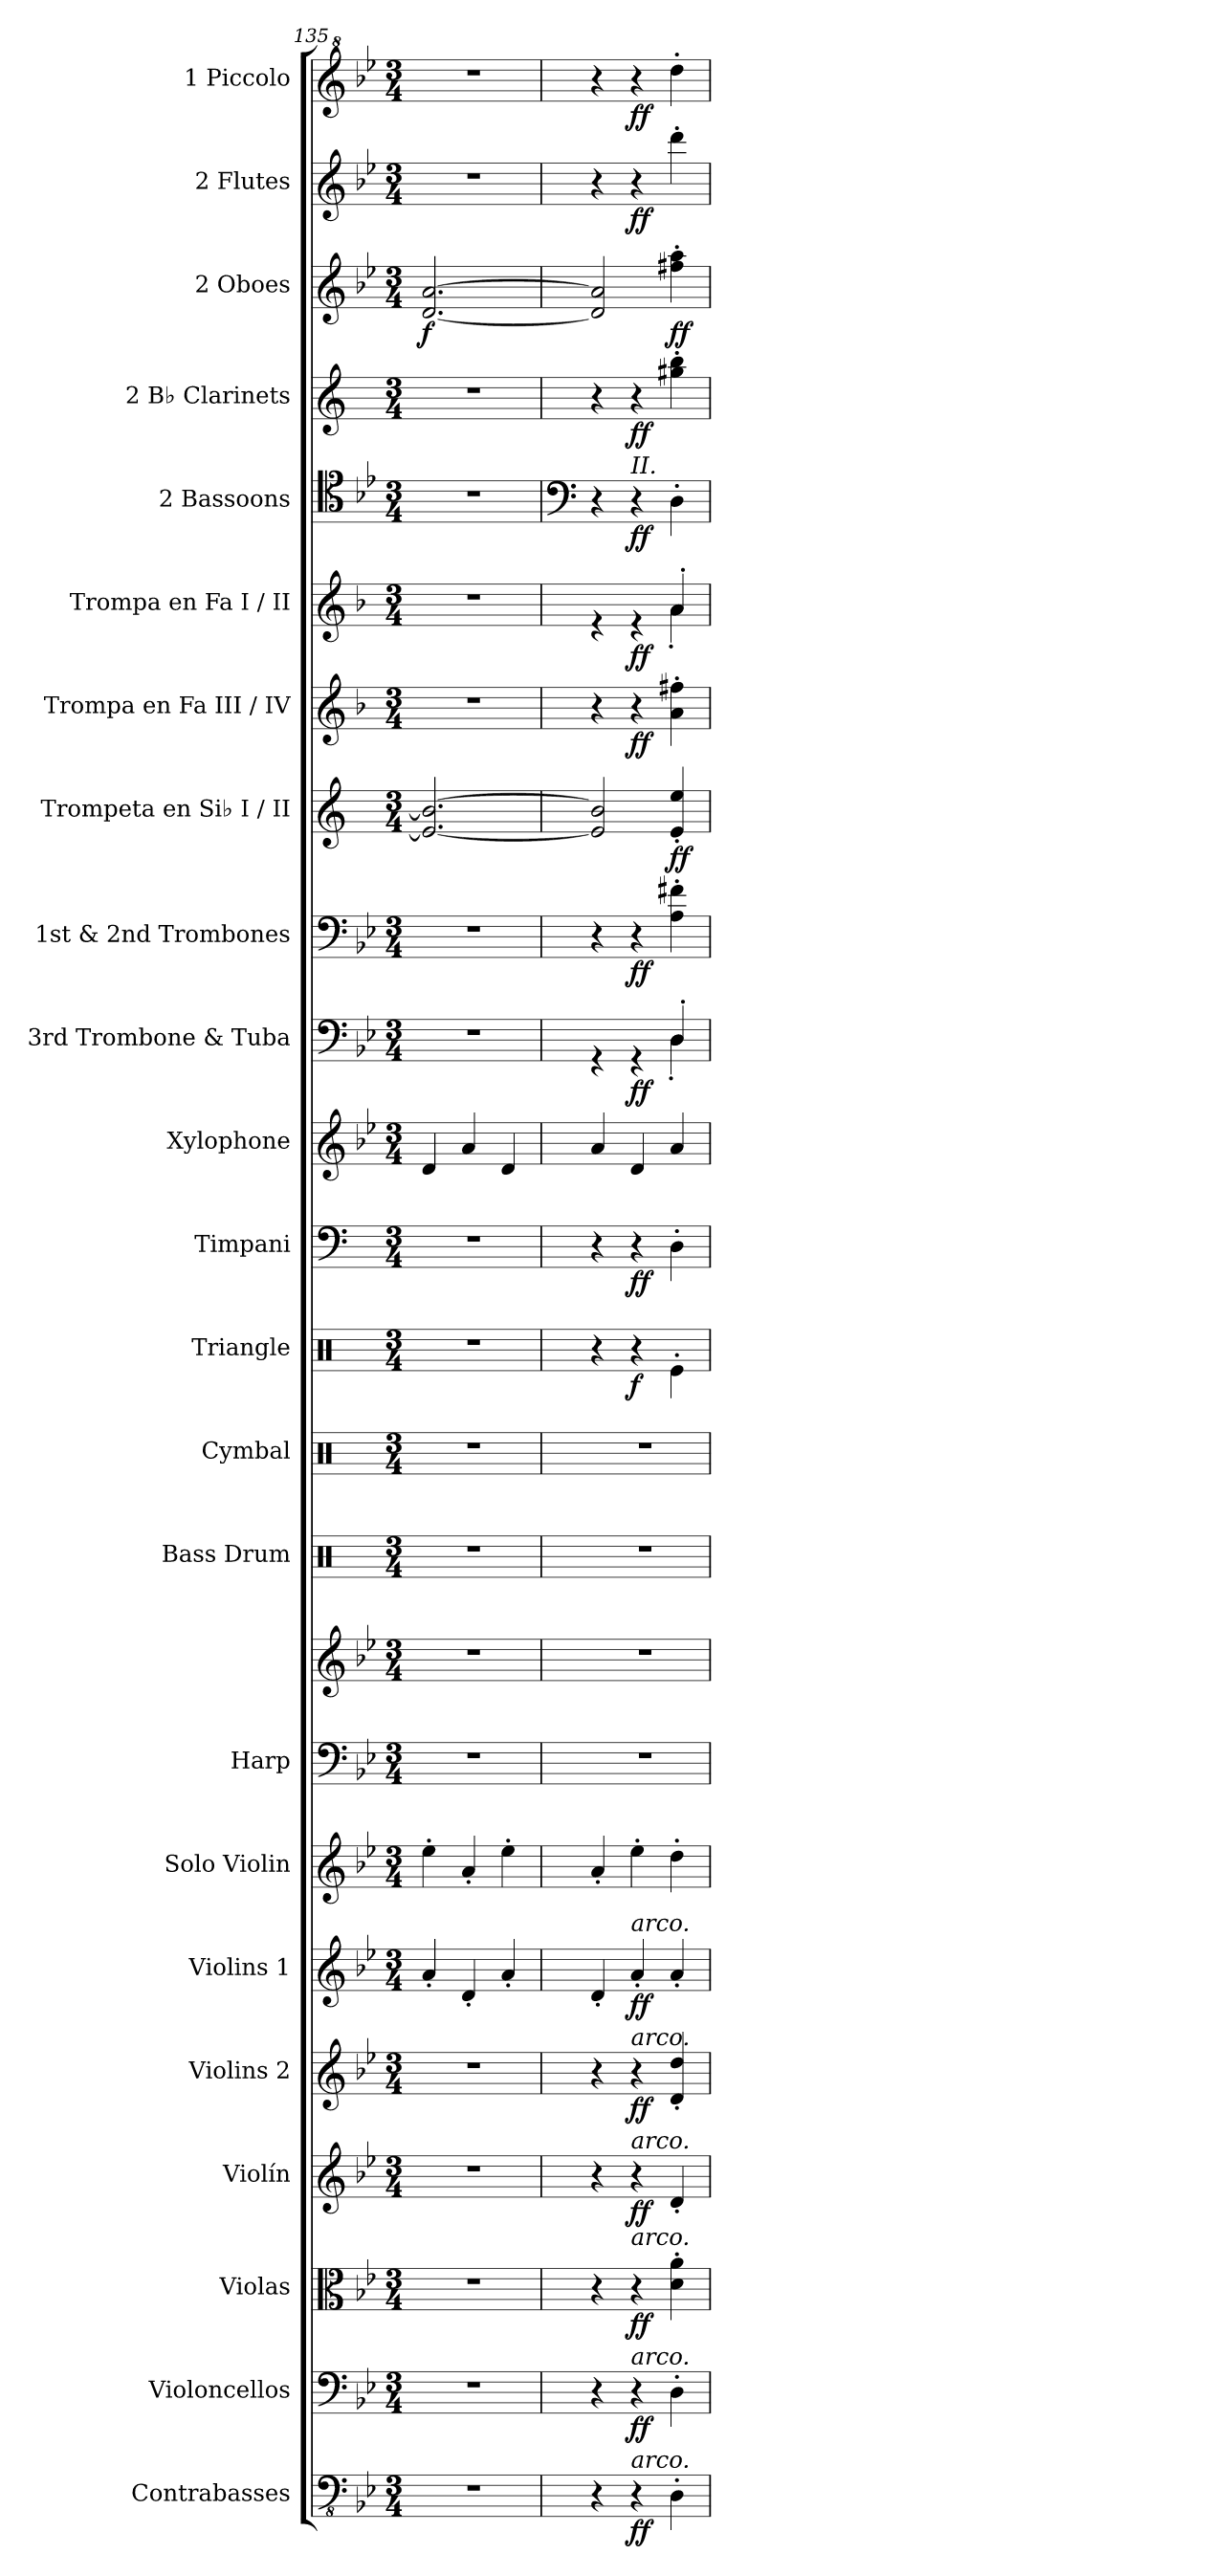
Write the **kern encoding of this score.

**kern	**dynam	**kern	**dynam	**kern	**dynam	**kern	**dynam	**kern	**dynam	**kern	**dynam	**kern	**kern	**kern	**kern	**kern	**kern	**dynam	**kern	**dynam	**kern	**kern	**dynam	**kern	**dynam	**kern	**dynam	**kern	**dynam	**kern	**dynam	**kern	**dynam	**kern	**dynam	**kern	**dynam	**kern	**dynam	**kern	**dynam
*part23	*part23	*part22	*part22	*part21	*part21	*part20	*part20	*part19	*part19	*part18	*part18	*part17	*part16	*part16	*part15	*part14	*part13	*part13	*part12	*part12	*part11	*part10	*part10	*part9	*part9	*part8	*part8	*part7	*part7	*part6	*part6	*part5	*part5	*part4	*part4	*part3	*part3	*part2	*part2	*part1	*part1
*staff24	*staff24	*staff23	*staff23	*staff22	*staff22	*staff21	*staff21	*staff20	*staff20	*staff19	*staff19	*staff18	*staff17	*staff16	*staff15	*staff14	*staff13	*staff13	*staff12	*staff12	*staff11	*staff10	*staff10	*staff9	*staff9	*staff8	*staff8	*staff7	*staff7	*staff6	*staff6	*staff5	*staff5	*staff4	*staff4	*staff3	*staff3	*staff2	*staff2	*staff1	*staff1
*I"Contrabasses	*	*I"Violoncellos	*	*I"Violas	*	*I"Violín	*	*I"Violins 2	*	*I"Violins 1	*	*I"Solo Violin	*I"Harp	*	*I"Bass Drum	*I"Cymbal	*I"Triangle	*	*I"Timpani	*	*I"Xylophone	*I"3rd Trombone     &amp; Tuba	*	*I"1st &amp; 2nd Trombones	*	*I"Trompeta en Si♭  I / II	*	*I"Trompa en Fa   III / IV	*	*I"Trompa en Fa I / II	*	*I"2 Bassoons	*	*I"2 B♭ Clarinets	*	*I"2 Oboes	*	*I"2 Flutes	*	*I"1 Piccolo	*
*I'Cbs.	*	*I'Vlcs.	*	*I'Vlas.	*	*I'Vln.	*	*I'Vlns. 2	*	*I'Vlns. 1	*	*I'S. Vln.	*I'Hrp.	*	*I'B. Dr.	*I'Cym.	*I'Trgl.	*	*I'Timp.	*	*I'Xyl.	*I'3rd Trb. &amp; Tba.	*	*I'1st &amp; 2nd    Trbs.	*	*I'Tpt. Si♭  I / II	*	*I'Trmp. Fa   III / IV	*	*I'Trmp. Fa I / II	*	*I'2 Bsns.	*	*I'2 B♭ Cls.	*	*I'2 Obs.	*	*I'2 Fls.	*	*I'1 Picc.	*
*clefFv4	*	*clefF4	*	*clefC3	*	*clefG2	*	*clefG2	*	*clefG2	*	*clefG2	*clefF4	*clefG2	*clefX	*clefX	*clefX	*	*clefF4	*	*clefG2	*clefF4	*	*clefF4	*	*clefG2	*	*clefG2	*	*clefG2	*	*clefC4	*	*clefG2	*	*clefG2	*	*clefG2	*	*clefG^2	*
*	*	*	*	*	*	*	*	*	*	*	*	*	*	*	*	*	*	*	*	*	*ITrd-7c-12	*	*	*	*	*ITrd1c2	*	*ITrd4c7	*	*ITrd4c7	*	*	*	*ITrd1c2	*	*	*	*	*	*ITrd-7c-12	*
*k[b-e-]	*	*k[b-e-]	*	*k[b-e-]	*	*k[b-e-]	*	*k[b-e-]	*	*k[b-e-]	*	*k[b-e-]	*k[b-e-]	*k[b-e-]	*k[]	*k[]	*k[]	*	*k[]	*	*k[b-e-]	*k[b-e-]	*	*k[b-e-]	*	*k[b-e-]	*	*k[b-e-]	*	*k[b-e-]	*	*k[b-e-]	*	*k[b-e-]	*	*k[b-e-]	*	*k[b-e-]	*	*k[b-e-]	*
*M3/4	*	*M3/4	*	*M3/4	*	*M3/4	*	*M3/4	*	*M3/4	*	*M3/4	*M3/4	*M3/4	*M3/4	*M3/4	*M3/4	*	*M3/4	*	*M3/4	*M3/4	*	*M3/4	*	*M3/4	*	*M3/4	*	*M3/4	*	*M3/4	*	*M3/4	*	*M3/4	*	*M3/4	*	*M3/4	*
=135	=135	=135	=135	=135	=135	=135	=135	=135	=135	=135	=135	=135	=135	=135	=135	=135	=135	=135	=135	=135	=135	=135	=135	=135	=135	=135	=135	=135	=135	=135	=135	=135	=135	=135	=135	=135	=135	=135	=135	=135	=135
!	!	!	!	!	!	!	!	!	!	!	!	!	!	!	!	!	!	!	!	!	!	!	!	!	!	!	!	!	!	!	!	!	!	!	!	!	!LO:DY:b	!	!	!	!
2.r	.	2.r	.	2.r	.	2.r	.	2.r	.	4a'/	.	4ee-'\	2.r	2.r	2.r	2.r	2.r	.	2.r	.	4dd/	2.r	.	2.r	.	2.d/_ 2.a/_	.	2.r	.	2.r	.	2.r	.	2.r	.	[2.d/ [2.a/	f	2.r	.	2.r	.
.	.	.	.	.	.	.	.	.	.	4d'/	.	4a'/	.	.	.	.	.	.	.	.	4aa/	.	.	.	.	.	.	.	.	.	.	.	.	.	.	.	.	.	.	.	.
.	.	.	.	.	.	.	.	.	.	4a'/	.	4ee-'\	.	.	.	.	.	.	.	.	4dd/	.	.	.	.	.	.	.	.	.	.	.	.	.	.	.	.	.	.	.	.
=136	=136	=136	=136	=136	=136	=136	=136	=136	=136	=136	=136	=136	=136	=136	=136	=136	=136	=136	=136	=136	=136	=136	=136	=136	=136	=136	=136	=136	=136	=136	=136	=136	=136	=136	=136	=136	=136	=136	=136	=136	=136
*	*	*	*	*	*	*	*	*	*	*	*	*	*	*	*	*	*	*	*	*	*	*	*	*	*	*	*	*	*	*	*	*clefF4	*	*	*	*	*	*	*	*	*
*	*	*	*	*	*	*	*	*	*	*	*	*	*	*	*	*	*	*	*	*	*	*^	*	*	*	*	*	*	*	*^	*	*	*	*	*	*	*	*	*	*	*
4r	.	4r	.	4r	.	4r	.	4r	.	4d'/	.	4a'/	2.r	2.r	2.r	2.r	4r	.	4r	.	4aa/	4rGG	2ryy	.	4r	.	2d/] 2a/]	.	4r	.	4re	2ryy	.	4r	.	4r	.	2d/] 2a/]	.	4r	.	4r	.
!	!	!	!	!	!	!	!	!	!	!	!	!	!	!	!	!	!	!	!	!	!	!	!	!	!	!	!	!	!	!	!	!	!	!LO:TX:a:i:t=II.	!	!	!	!	!	!	!	!	!
!	!	!	!	!	!	!	!	!	!	!LO:TX:a:i:t=arco.	!	!	!	!	!	!	!	!	!	!	!	!	!	!	!	!	!	!	!	!	!	!	!	!	!	!	!	!	!	!	!	!	!
!	!	!	!	!	!	!	!	!LO:TX:a:i:t=arco.	!	!	!	!	!	!	!	!	!	!	!	!	!	!	!	!	!	!	!	!	!	!	!	!	!	!	!	!	!	!	!	!	!	!	!
!	!	!	!	!	!	!LO:TX:a:i:t=arco.	!	!	!	!	!	!	!	!	!	!	!	!	!	!	!	!	!	!	!	!	!	!	!	!	!	!	!	!	!	!	!	!	!	!	!	!	!
!	!	!	!	!LO:TX:a:i:t=arco.	!	!	!	!	!	!	!	!	!	!	!	!	!	!	!	!	!	!	!	!	!	!	!	!	!	!	!	!	!	!	!	!	!	!	!	!	!	!	!
!	!	!LO:TX:a:i:t=arco.	!	!	!	!	!	!	!	!	!	!	!	!	!	!	!	!	!	!	!	!	!	!	!	!	!	!	!	!	!	!	!	!	!	!	!	!	!	!	!	!	!
!LO:TX:a:i:t=arco.	!	!	!	!	!	!	!	!	!	!	!	!	!	!	!	!	!	!	!	!	!	!	!	!	!	!	!	!	!	!	!	!	!	!	!	!	!	!	!	!	!	!	!
!	!LO:DY:b	!	!LO:DY:b	!	!LO:DY:b	!	!LO:DY:b	!	!LO:DY:b	!	!LO:DY:b	!	!	!	!	!	!	!LO:DY:b	!	!LO:DY:b	!	!	!	!LO:DY:b	!	!LO:DY:b	!	!	!	!LO:DY:b	!	!	!LO:DY:b	!	!LO:DY:b	!	!LO:DY:b	!	!	!	!LO:DY:b	!	!LO:DY:b
4r	ff	4r	ff	4r	ff	4r	ff	4r	ff	4a'/	ff	4ee-'\	.	.	.	.	4r	f	4r	ff	4dd/	4rGG	.	ff	4r	ff	.	.	4r	ff	4re	.	ff	4r	ff	4r	ff	.	.	4r	ff	4r	ff
!	!	!	!	!	!	!	!	!	!	!	!	!	!	!	!	!	!	!	!	!	!	!	!	!	!	!	!	!LO:DY:b	!	!	!	!	!	!	!	!	!	!	!LO:DY:b	!	!	!	!
4DD'\	.	4D'\	.	4d\' 4a\'	.	4d'/	.	4d/' 4dd/'	.	4a'/	.	4dd'\	.	.	.	.	4Re'\	.	4D'\	.	4aa/	4D'/	4D'\	.	4A\' 4f#X\'	.	4d/' 4dd/'	ff	4d\' 4bn\'	.	4d'/	4d'\	.	4D'\	.	4ff#X\' 4aa\'	.	4ff#X\' 4aa\'	ff	4ddd'\	.	4dddd'\	.
*	*	*	*	*	*	*	*	*	*	*	*	*	*	*	*	*	*	*	*	*	*	*v	*v	*	*	*	*	*	*	*	*v	*v	*	*	*	*	*	*	*	*	*	*	*
=	=	=	=	=	=	=	=	=	=	=	=	=	=	=	=	=	=	=	=	=	=	=	=	=	=	=	=	=	=	=	=	=	=	=	=	=	=	=	=	=	=
*-	*-	*-	*-	*-	*-	*-	*-	*-	*-	*-	*-	*-	*-	*-	*-	*-	*-	*-	*-	*-	*-	*-	*-	*-	*-	*-	*-	*-	*-	*-	*-	*-	*-	*-	*-	*-	*-	*-	*-	*-	*-
